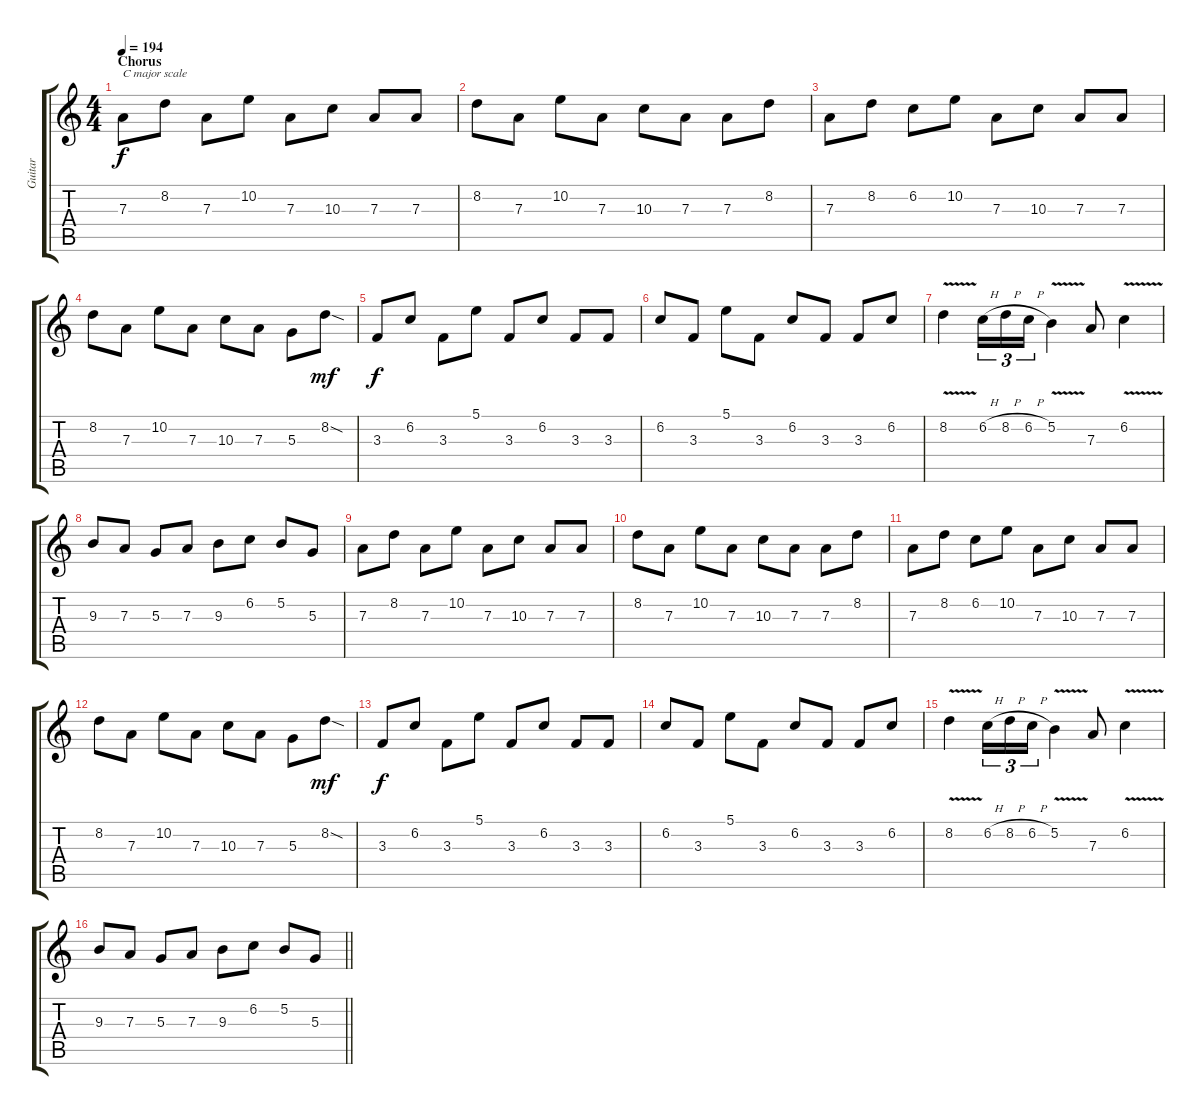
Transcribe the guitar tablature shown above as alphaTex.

\track ("Guitar" "Guitar") {instrument distortionguitar}
\staff {score tabs}
\tuning (B3 Gb3 D3 A2 E2 B1) {hide}
\ts (4 4)
\section ("" "Chorus")
\tempo 194
\clef g2
\ks c
7.3.8{txt "C major scale" dy f balance 8} 8.2.8 7.3.8 10.2.8 7.3.8 10.3.8 7.3.8 7.3.8 |
8.2.8 7.3.8 10.2.8 7.3.8 10.3.8 7.3.8 7.3.8 8.2.8 |
7.3.8 8.2.8 6.2.8 10.2.8 7.3.8 10.3.8 7.3.8 7.3.8 |
8.2.8 7.3.8 10.2.8 7.3.8 10.3.8 7.3.8 5.3.8 8.2{sod}.8{dy mf} |
3.3.8{dy f} 6.2.8 3.3.8 5.1.8 3.3.8 6.2.8 3.3.8 3.3.8 |
6.2.8 3.3.8 5.1.8 3.3.8 6.2.8 3.3.8 3.3.8 6.2.8 |
8.2{v}.4 6.2{h}.16{tu (3 2)} 8.2{h}.16{tu (3 2)} 6.2{h}.16{tu (3 2)} 5.2{v}.4 7.3.8 6.2{v}.4 |
9.3.8 7.3.8 5.3.8 7.3.8 9.3.8 6.2.8 5.2.8 5.3.8 |
7.3.8 8.2.8 7.3.8 10.2.8 7.3.8 10.3.8 7.3.8 7.3.8 |
8.2.8 7.3.8 10.2.8 7.3.8 10.3.8 7.3.8 7.3.8 8.2.8 |
7.3.8 8.2.8 6.2.8 10.2.8 7.3.8 10.3.8 7.3.8 7.3.8 |
8.2.8 7.3.8 10.2.8 7.3.8 10.3.8 7.3.8 5.3.8 8.2{sod}.8{dy mf} |
3.3.8{dy f} 6.2.8 3.3.8 5.1.8 3.3.8 6.2.8 3.3.8 3.3.8 |
6.2.8 3.3.8 5.1.8 3.3.8 6.2.8 3.3.8 3.3.8 6.2.8 |
8.2{v}.4 6.2{h}.16{tu (3 2)} 8.2{h}.16{tu (3 2)} 6.2{h}.16{tu (3 2)} 5.2{v}.4 7.3.8 6.2{v}.4 |
\barLineRight lightlight
9.3.8 7.3.8 5.3.8 7.3.8 9.3.8 6.2.8 5.2.8 5.3.8
